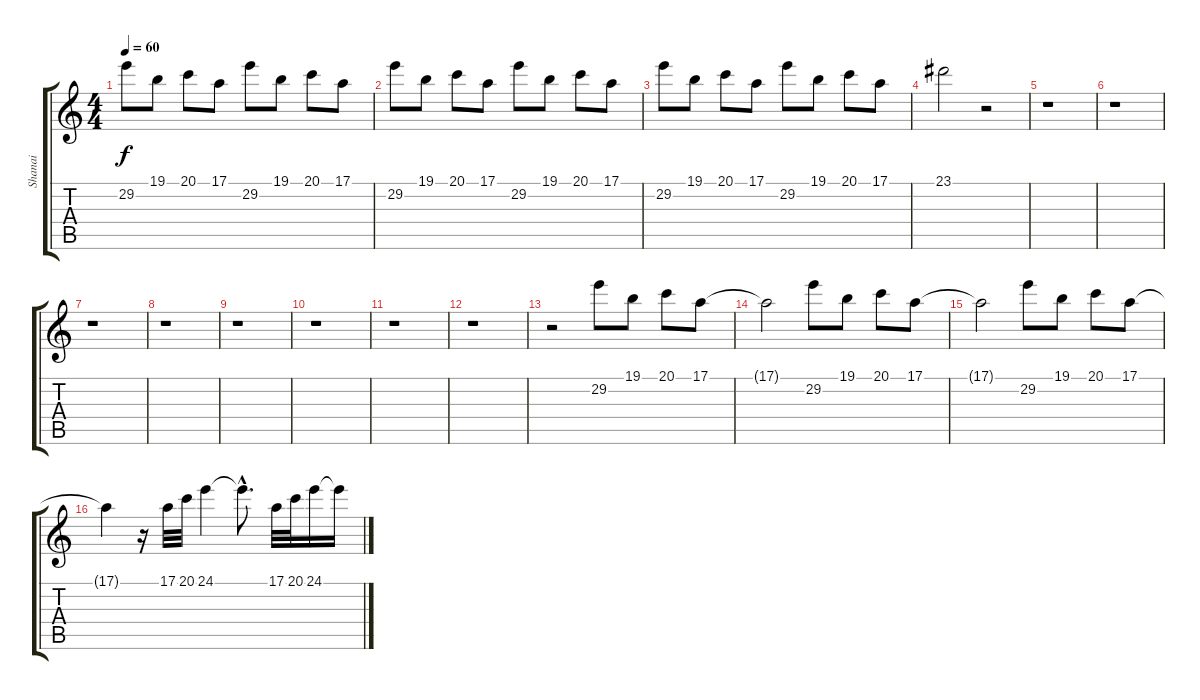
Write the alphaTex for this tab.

\track ("Shanai" "Shanai") {instrument shanai}
\staff {score tabs}
\tuning (E4 B3 G3 D3 A2 E2) {hide}
\ts (4 4)
\tempo 60
\clef g2
\ks c
29.2.8{dy f} 19.1.8 20.1.8 17.1.8 29.2.8 19.1.8 20.1.8 17.1.8 |
29.2.8 19.1.8 20.1.8 17.1.8 29.2.8 19.1.8 20.1.8 17.1.8 |
29.2.8 19.1.8 20.1.8 17.1.8 29.2.8 19.1.8 20.1.8 17.1.8 |
23.1.2 r.2 |
r.1 |
r.1 |
r.1 |
r.1 |
r.1 |
r.1 |
r.1 |
r.1 |
r.2 29.2.8 19.1.8 20.1.8 17.1.8 |
17.1{t}.2 29.2.8 19.1.8 20.1.8 17.1.8 |
17.1{t}.2 29.2.8 19.1.8 20.1.8 17.1.8 |
17.1{t}.4 r.16 17.1.32 20.1.32 24.1.4 24.1{hac t}.8{d} 17.1.32 20.1.32 24.1.16 24.1{t}.16
